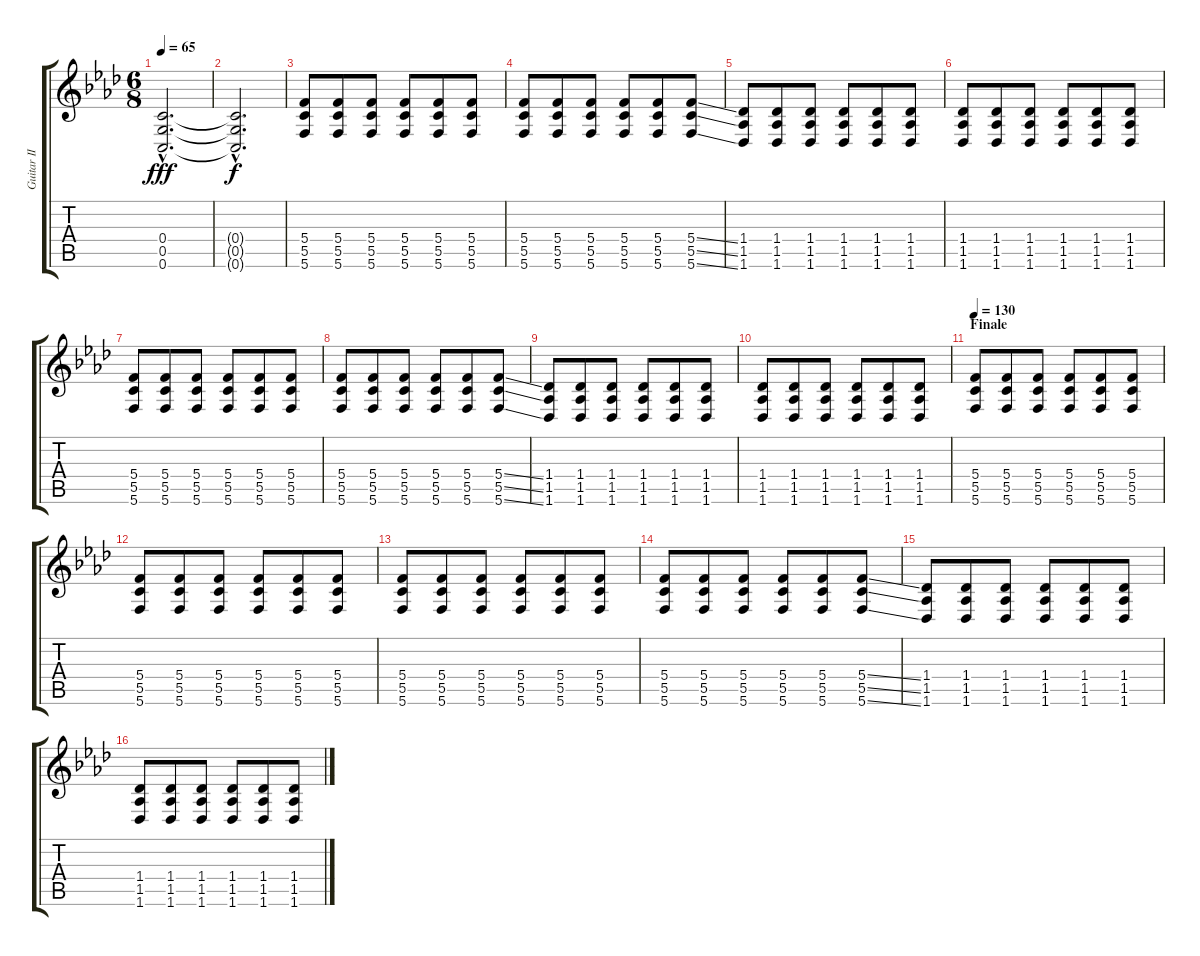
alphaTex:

\track ("Guitar II" "Guitar II") {instrument distortionguitar}
\staff {score tabs}
\tuning (D4 A3 F3 C3 G2 C2) {hide}
\ts (6 8)
\tempo 65
\clef g2
\ks ab
(0.4{hac} 0.5{hac} 0.6{hac}).2{d dy fff} |
(0.4{hac t} 0.5{hac t} 0.6{hac t}).2{d dy f} |
(5.4 5.5 5.6).8 (5.4 5.5 5.6).8 (5.4 5.5 5.6).8 (5.4 5.5 5.6).8 (5.4 5.5 5.6).8 (5.4 5.5 5.6).8 |
(5.4 5.5 5.6).8 (5.4 5.5 5.6).8 (5.4 5.5 5.6).8 (5.4 5.5 5.6).8 (5.4 5.5 5.6).8 (5.4{ss} 5.5{ss} 5.6{ss}).8 |
(1.4 1.5 1.6).8 (1.4 1.5 1.6).8 (1.4 1.5 1.6).8 (1.4 1.5 1.6).8 (1.4 1.5 1.6).8 (1.4 1.5 1.6).8 |
(1.4 1.5 1.6).8 (1.4 1.5 1.6).8 (1.4 1.5 1.6).8 (1.4 1.5 1.6).8 (1.4 1.5 1.6).8 (1.4 1.5 1.6).8 |
(5.4 5.5 5.6).8 (5.4 5.5 5.6).8 (5.4 5.5 5.6).8 (5.4 5.5 5.6).8 (5.4 5.5 5.6).8 (5.4 5.5 5.6).8 |
(5.4 5.5 5.6).8 (5.4 5.5 5.6).8 (5.4 5.5 5.6).8 (5.4 5.5 5.6).8 (5.4 5.5 5.6).8 (5.4{ss} 5.5{ss} 5.6{ss}).8 |
(1.4 1.5 1.6).8 (1.4 1.5 1.6).8 (1.4 1.5 1.6).8 (1.4 1.5 1.6).8 (1.4 1.5 1.6).8 (1.4 1.5 1.6).8 |
(1.4 1.5 1.6).8 (1.4 1.5 1.6).8 (1.4 1.5 1.6).8 (1.4 1.5 1.6).8 (1.4 1.5 1.6).8 (1.4 1.5 1.6).8 |
\section ("" "Finale")
\tempo 130
(5.4 5.5 5.6).8 (5.4 5.5 5.6).8 (5.4 5.5 5.6).8 (5.4 5.5 5.6).8 (5.4 5.5 5.6).8 (5.4 5.5 5.6).8 |
(5.4 5.5 5.6).8 (5.4 5.5 5.6).8 (5.4 5.5 5.6).8 (5.4 5.5 5.6).8 (5.4 5.5 5.6).8 (5.4 5.5 5.6).8 |
(5.4 5.5 5.6).8 (5.4 5.5 5.6).8 (5.4 5.5 5.6).8 (5.4 5.5 5.6).8 (5.4 5.5 5.6).8 (5.4 5.5 5.6).8 |
(5.4 5.5 5.6).8 (5.4 5.5 5.6).8 (5.4 5.5 5.6).8 (5.4 5.5 5.6).8 (5.4 5.5 5.6).8 (5.4{ss} 5.5{ss} 5.6{ss}).8 |
(1.4 1.5 1.6).8 (1.4 1.5 1.6).8 (1.4 1.5 1.6).8 (1.4 1.5 1.6).8 (1.4 1.5 1.6).8 (1.4 1.5 1.6).8 |
(1.4 1.5 1.6).8 (1.4 1.5 1.6).8 (1.4 1.5 1.6).8 (1.4 1.5 1.6).8 (1.4 1.5 1.6).8 (1.4 1.5 1.6).8
